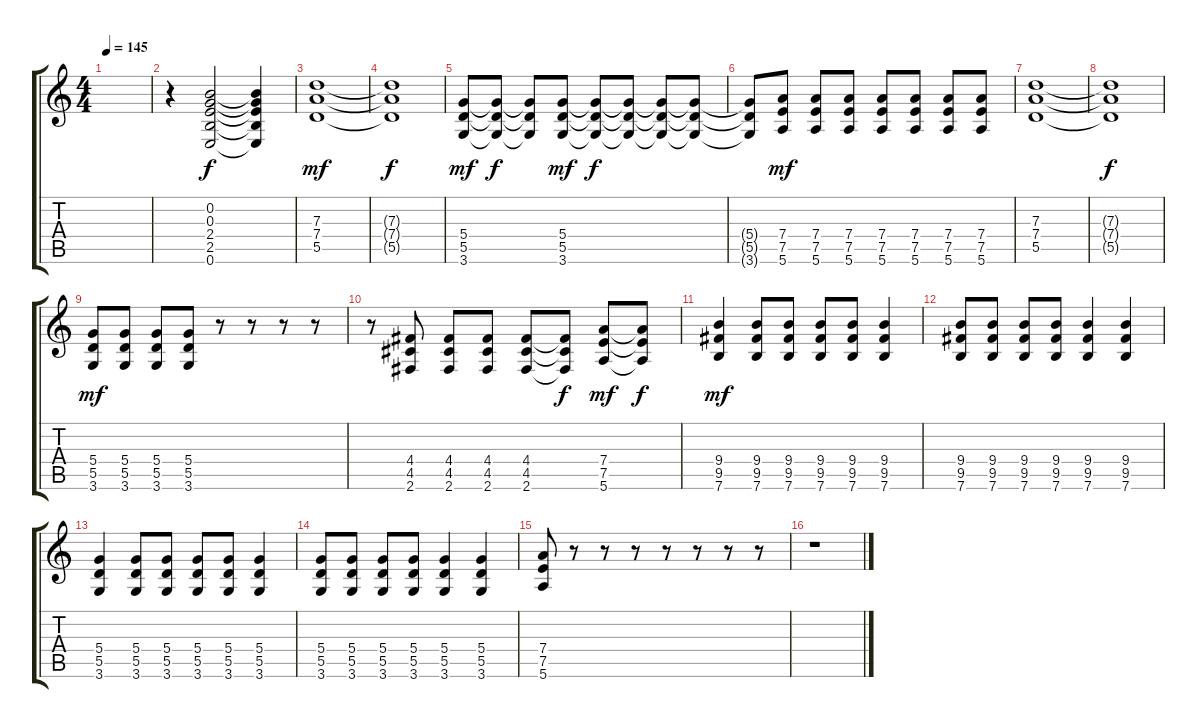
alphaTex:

\track "" {instrument distortionguitar}
\staff {score tabs}
\tuning (E4 B3 G3 D3 A2 E2) {hide}
\ts (4 4)
\tempo 145
\clef g2
\ks c
|
r.4 (0.2 0.3 2.4 2.5 0.6).2 (0.2{t} 0.3{t} 2.4{t} 2.5{t} 0.6{t}).4{dy f} |
(7.3 7.4 5.5).1{dy mf} |
(7.3{t} 7.4{t} 5.5{t}).1{dy f} |
(5.4 5.5 3.6).8{dy mf} (5.4{t} 5.5{t} 3.6{t}).8{dy f} (5.4{t} 5.5{t} 3.6{t}).8 (5.4 5.5 3.6).8{dy mf} (5.4{t} 5.5{t} 3.6{t}).8{dy f} (5.4{t} 5.5{t} 3.6{t}).8 (5.4{t} 5.5{t} 3.6{t}).8 (5.4{t} 5.5{t} 3.6{t}).8 |
(5.4{t} 5.5{t} 3.6{t}).8 (7.4 7.5 5.6).8{dy mf} (7.4 7.5 5.6).8 (7.4 7.5 5.6).8 (7.4 7.5 5.6).8 (7.4 7.5 5.6).8 (7.4 7.5 5.6).8 (7.4 7.5 5.6).8 |
(7.3 7.4 5.5).1 |
(7.3{t} 7.4{t} 5.5{t}).1{dy f} |
(5.4 5.5 3.6).8{dy mf} (5.4 5.5 3.6).8 (5.4 5.5 3.6).8 (5.4 5.5 3.6).8 r.8 r.8 r.8 r.8 |
r.8 (4.4 4.5 2.6).8 (4.4 4.5 2.6).8 (4.4 4.5 2.6).8 (4.4 4.5 2.6).8 (4.4{t} 4.5{t} 2.6{t}).8{dy f} (7.4 7.5 5.6).8{dy mf} (7.4{t} 7.5{t} 5.6{t}).8{dy f} |
(9.4 9.5 7.6).4{dy mf} (9.4 9.5 7.6).8 (9.4 9.5 7.6).8 (9.4 9.5 7.6).8 (9.4 9.5 7.6).8 (9.4 9.5 7.6).4 |
(9.4 9.5 7.6).8 (9.4 9.5 7.6).8 (9.4 9.5 7.6).8 (9.4 9.5 7.6).8 (9.4 9.5 7.6).4 (9.4 9.5 7.6).4 |
(5.4 5.5 3.6).4 (5.4 5.5 3.6).8 (5.4 5.5 3.6).8 (5.4 5.5 3.6).8 (5.4 5.5 3.6).8 (5.4 5.5 3.6).4 |
(5.4 5.5 3.6).8 (5.4 5.5 3.6).8 (5.4 5.5 3.6).8 (5.4 5.5 3.6).8 (5.4 5.5 3.6).4 (5.4 5.5 3.6).4 |
(7.4 7.5 5.6).8 r.8 r.8 r.8 r.8 r.8 r.8 r.8 |
r.1
